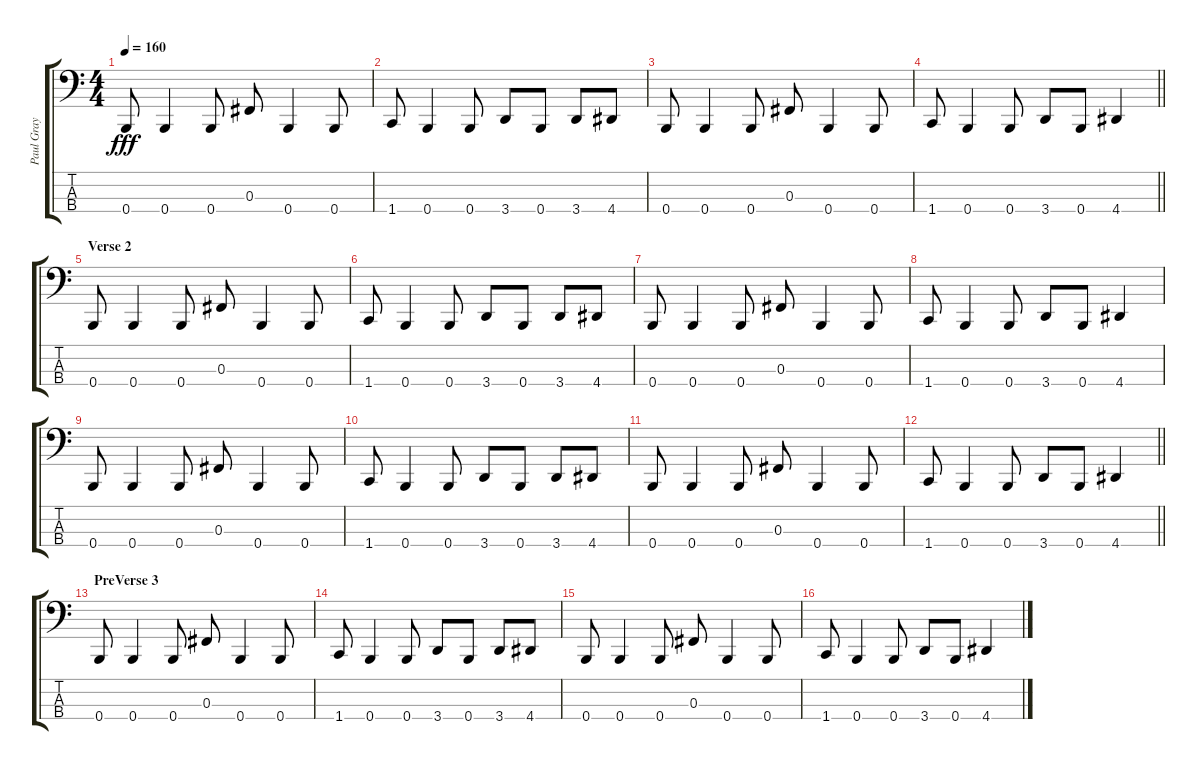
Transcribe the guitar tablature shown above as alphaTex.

\track ("Paul Gray" "Paul Gray") {instrument electricbasspick}
\staff {score tabs}
\tuning (E2 B1 Gb1 B0) {hide}
\ts (4 4)
\tempo 160
\clef f4
\ks c
0.4.8{dy fff} 0.4.4 0.4.8 0.3.8 0.4.4 0.4.8 |
1.4.8 0.4.4 0.4.8 3.4.8 0.4.8 3.4.8 4.4.8 |
0.4.8 0.4.4 0.4.8 0.3.8 0.4.4 0.4.8 |
\barLineRight lightlight
1.4.8 0.4.4 0.4.8 3.4.8 0.4.8 4.4.4 |
\section ("" "Verse 2")
0.4.8 0.4.4 0.4.8 0.3.8 0.4.4 0.4.8 |
1.4.8 0.4.4 0.4.8 3.4.8 0.4.8 3.4.8 4.4.8 |
0.4.8 0.4.4 0.4.8 0.3.8 0.4.4 0.4.8 |
1.4.8 0.4.4 0.4.8 3.4.8 0.4.8 4.4.4 |
0.4.8 0.4.4 0.4.8 0.3.8 0.4.4 0.4.8 |
1.4.8 0.4.4 0.4.8 3.4.8 0.4.8 3.4.8 4.4.8 |
0.4.8 0.4.4 0.4.8 0.3.8 0.4.4 0.4.8 |
\barLineRight lightlight
1.4.8 0.4.4 0.4.8 3.4.8 0.4.8 4.4.4 |
\section ("" "PreVerse 3")
0.4.8 0.4.4 0.4.8 0.3.8 0.4.4 0.4.8 |
1.4.8 0.4.4 0.4.8 3.4.8 0.4.8 3.4.8 4.4.8 |
0.4.8 0.4.4 0.4.8 0.3.8 0.4.4 0.4.8 |
1.4.8 0.4.4 0.4.8 3.4.8 0.4.8 4.4.4
